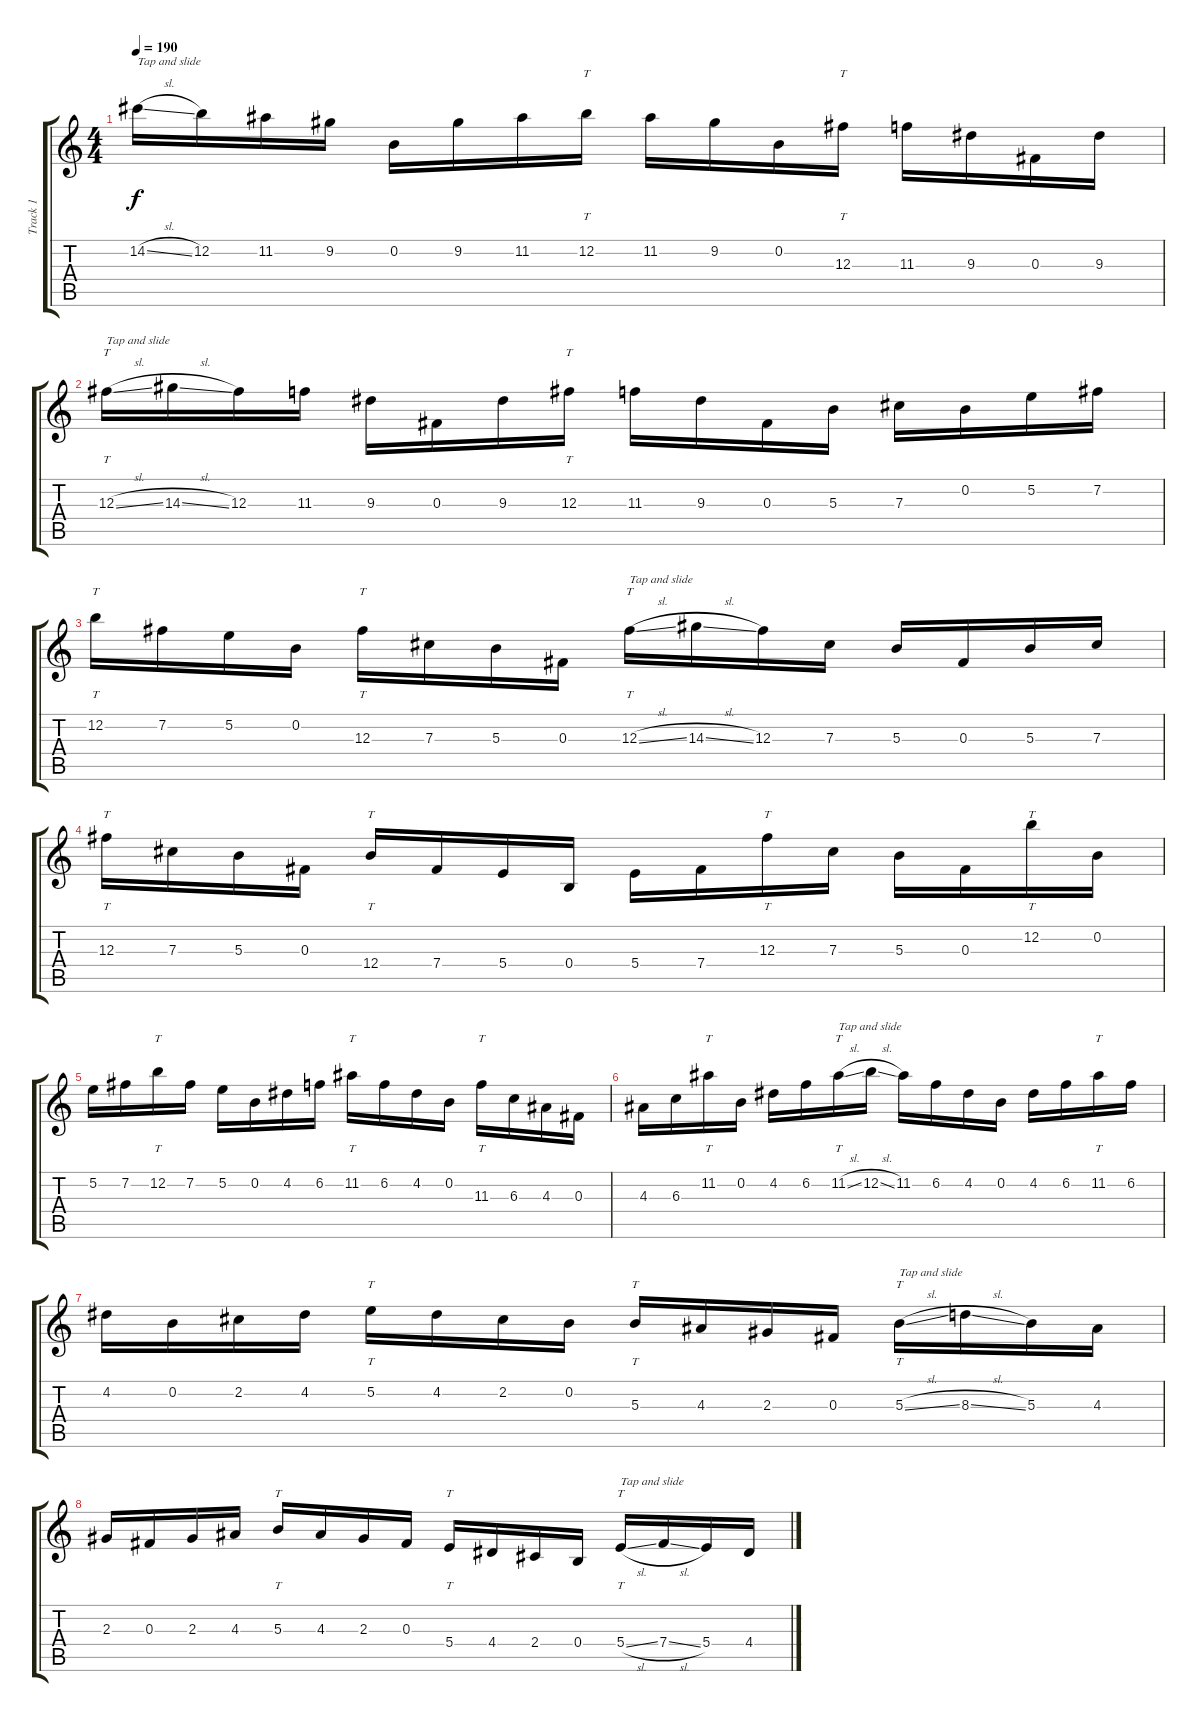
\track ("Track 1" "Track 1") {instrument distortionguitar}
\staff {score tabs}
\tuning (Eb4 B3 Gb3 B2 Gb2 B1) {hide}
\ts (4 4)
\tempo 190
\clef g2
\ks c
14.2{sl}.16{txt "Tap and slide" dy f} 12.2.16 11.2.16 9.2.16 0.2.16 9.2.16 11.2.16 12.2.16{tt} 11.2.16 9.2.16 0.2.16 12.3.16{tt} 11.3.16 9.3.16 0.3.16 9.3.16 |
12.3{sl}.16{tt txt "Tap and slide"} 14.3{sl}.16 12.3.16 11.3.16 9.3.16 0.3.16 9.3.16 12.3.16{tt} 11.3.16 9.3.16 0.3.16 5.3.16 7.3.16 0.2.16 5.2.16 7.2.16 |
12.2.16{tt} 7.2.16 5.2.16 0.2.16 12.3.16{tt} 7.3.16 5.3.16 0.3.16 12.3{sl}.16{tt txt "Tap and slide"} 14.3{sl}.16 12.3.16 7.3.16 5.3.16 0.3.16 5.3.16 7.3.16 |
12.3.16{tt} 7.3.16 5.3.16 0.3.16 12.4.16{tt} 7.4.16 5.4.16 0.4.16 5.4.16 7.4.16 12.3.16{tt} 7.3.16 5.3.16 0.3.16 12.2.16{tt} 0.2.16 |
5.2.16 7.2.16 12.2.16{tt} 7.2.16 5.2.16 0.2.16 4.2.16 6.2.16 11.2.16{tt} 6.2.16 4.2.16 0.2.16 11.3.16{tt} 6.3.16 4.3.16 0.3.16 |
4.3.16 6.3.16 11.2.16{tt} 0.2.16 4.2.16 6.2.16 11.2{sl}.16{tt txt "Tap and slide"} 12.2{sl}.16 11.2.16 6.2.16 4.2.16 0.2.16 4.2.16 6.2.16 11.2.16{tt} 6.2.16 |
4.2.16 0.2.16 2.2.16 4.2.16 5.2.16{tt} 4.2.16 2.2.16 0.2.16 5.3.16{tt} 4.3.16 2.3.16 0.3.16 5.3{sl}.16{tt txt "Tap and slide"} 8.3{sl}.16 5.3.16 4.3.16 |
2.3.16 0.3.16 2.3.16 4.3.16 5.3.16{tt} 4.3.16 2.3.16 0.3.16 5.4.16{tt} 4.4.16 2.4.16 0.4.16 5.4{sl}.16{tt txt "Tap and slide"} 7.4{sl}.16 5.4.16 4.4.16
